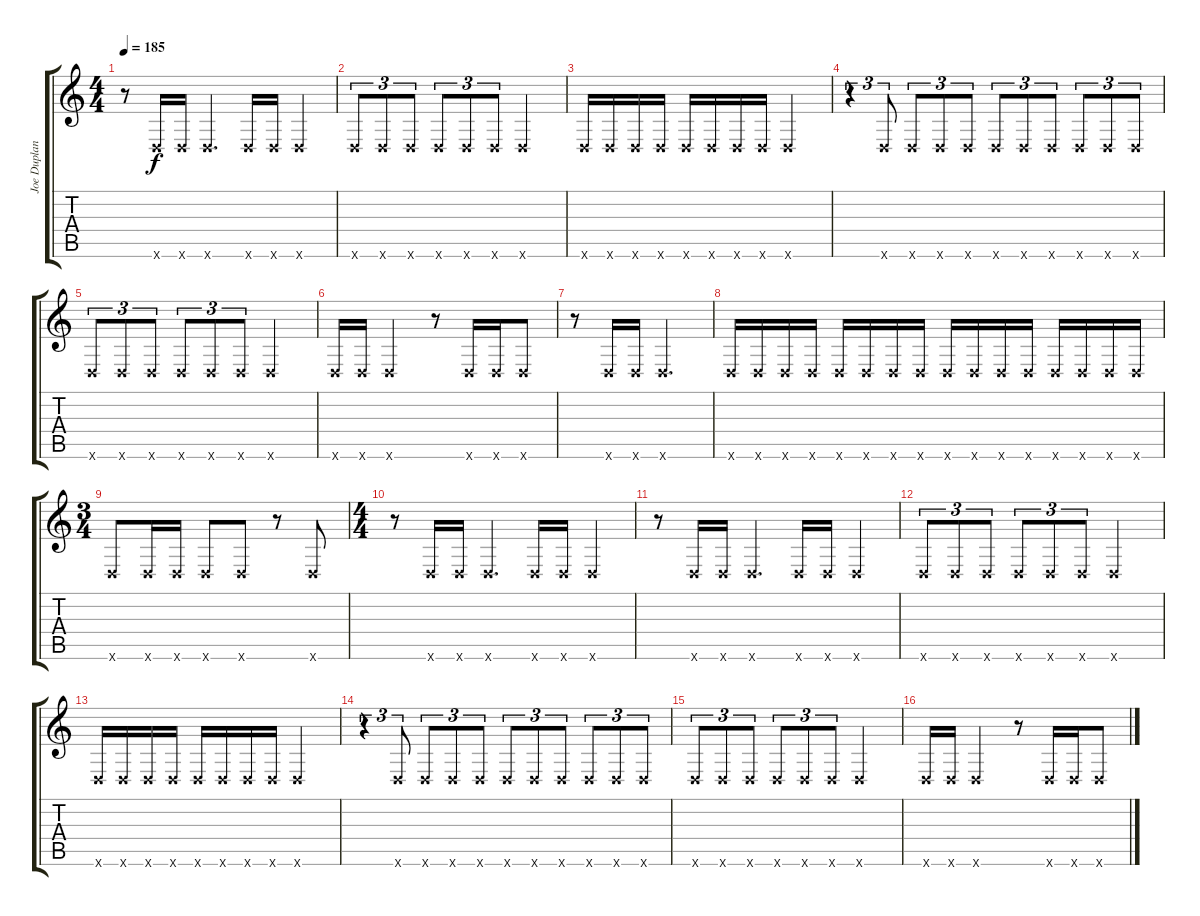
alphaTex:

\track ("Joe Duplantier" "Joe Duplan") {instrument overdrivenguitar}
\staff {score tabs}
\tuning (D4 A3 F3 C3 G2 D2) {hide}
\ts (4 4)
\tempo 185
\clef g2
\ks c
r.8{dy f} 0.6{x}.16 0.6{x}.16 0.6{x}.4{d} 0.6{x}.16 0.6{x}.16 0.6{x}.4 |
0.6{x}.8{tu (3 2)} 0.6{x}.8{tu (3 2)} 0.6{x}.8{tu (3 2)} 0.6{x}.8{tu (3 2)} 0.6{x}.8{tu (3 2)} 0.6{x}.8{tu (3 2)} 0.6{x}.2 |
0.6{x}.16 0.6{x}.16 0.6{x}.16 0.6{x}.16 0.6{x}.16 0.6{x}.16 0.6{x}.16 0.6{x}.16 0.6{x}.2 |
r.4{tu (3 2)} 0.6{x}.8{tu (3 2)} 0.6{x}.8{tu (3 2)} 0.6{x}.8{tu (3 2)} 0.6{x}.8{tu (3 2)} 0.6{x}.8{tu (3 2)} 0.6{x}.8{tu (3 2)} 0.6{x}.8{tu (3 2)} 0.6{x}.8{tu (3 2)} 0.6{x}.8{tu (3 2)} 0.6{x}.8{tu (3 2)} |
0.6{x}.8{tu (3 2) volume 6} 0.6{x}.8{tu (3 2)} 0.6{x}.8{tu (3 2)} 0.6{x}.8{tu (3 2)} 0.6{x}.8{tu (3 2)} 0.6{x}.8{tu (3 2)} 0.6{x}.2 |
0.6{x}.16 0.6{x}.16 0.6{x}.2 r.8 0.6{x}.16 0.6{x}.16 0.6{x}.8 |
r.8 0.6{x}.16 0.6{x}.16 0.6{x}.2{d} |
0.6{x}.16 0.6{x}.16 0.6{x}.16 0.6{x}.16 0.6{x}.16 0.6{x}.16 0.6{x}.16 0.6{x}.16 0.6{x}.16 0.6{x}.16 0.6{x}.16 0.6{x}.16 0.6{x}.16 0.6{x}.16 0.6{x}.16 0.6{x}.16 |
\ts (3 4)
0.6{x}.8 0.6{x}.16 0.6{x}.16 0.6{x}.8 0.6{x}.8 r.8 0.6{x}.8 |
\ts (4 4)
r.8{volume 4} 0.6{x}.16 0.6{x}.16 0.6{x}.4{d} 0.6{x}.16 0.6{x}.16 0.6{x}.4 |
r.8 0.6{x}.16 0.6{x}.16 0.6{x}.4{d} 0.6{x}.16 0.6{x}.16 0.6{x}.4 |
0.6{x}.8{tu (3 2)} 0.6{x}.8{tu (3 2)} 0.6{x}.8{tu (3 2)} 0.6{x}.8{tu (3 2)} 0.6{x}.8{tu (3 2)} 0.6{x}.8{tu (3 2)} 0.6{x}.2 |
0.6{x}.16 0.6{x}.16 0.6{x}.16 0.6{x}.16 0.6{x}.16 0.6{x}.16 0.6{x}.16 0.6{x}.16 0.6{x}.2 |
r.4{tu (3 2)} 0.6{x}.8{tu (3 2)} 0.6{x}.8{tu (3 2)} 0.6{x}.8{tu (3 2)} 0.6{x}.8{tu (3 2)} 0.6{x}.8{tu (3 2)} 0.6{x}.8{tu (3 2)} 0.6{x}.8{tu (3 2)} 0.6{x}.8{tu (3 2)} 0.6{x}.8{tu (3 2)} 0.6{x}.8{tu (3 2)} |
0.6{x}.8{tu (3 2) volume 2} 0.6{x}.8{tu (3 2)} 0.6{x}.8{tu (3 2)} 0.6{x}.8{tu (3 2)} 0.6{x}.8{tu (3 2)} 0.6{x}.8{tu (3 2)} 0.6{x}.2 |
0.6{x}.16 0.6{x}.16 0.6{x}.2 r.8 0.6{x}.16 0.6{x}.16 0.6{x}.8
